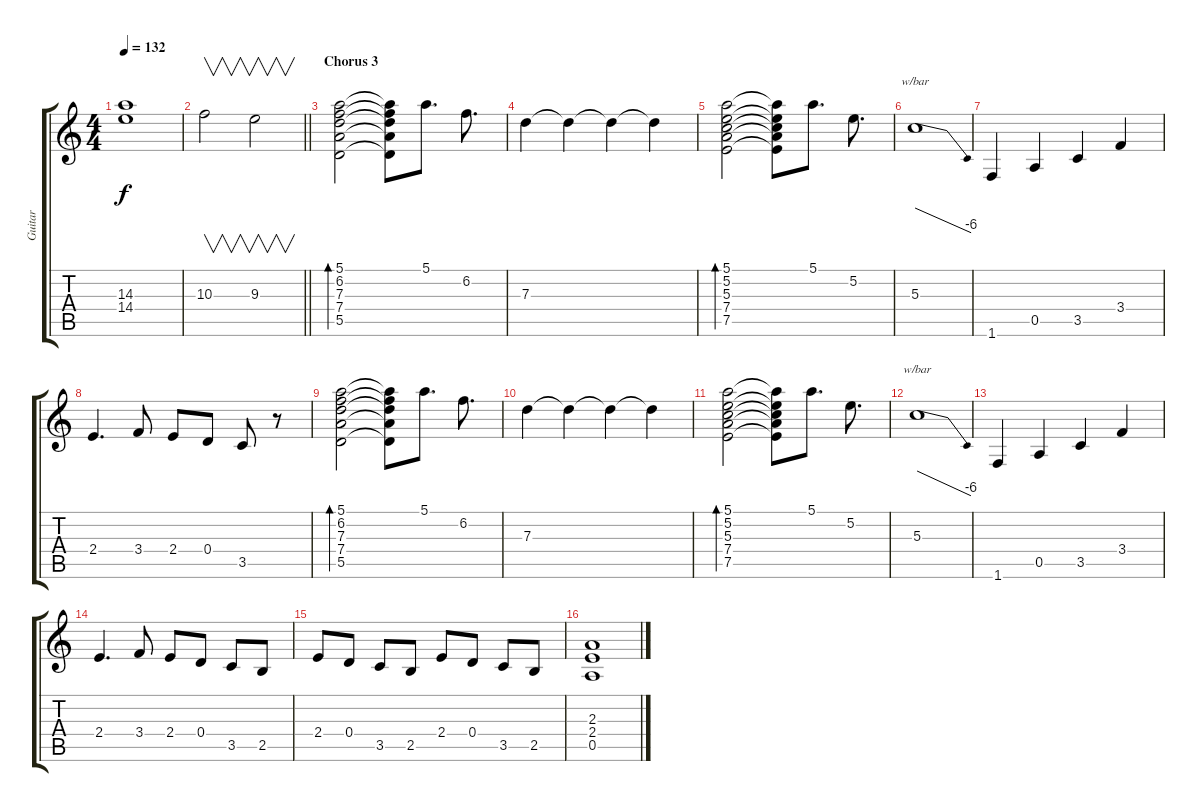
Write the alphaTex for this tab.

\track ("Guitar" "Guitar") {instrument overdrivenguitar}
\staff {score tabs}
\tuning (E4 B3 G3 D3 A2 E2) {hide}
\ts (4 4)
\tempo 132
\clef g2
\ks c
(14.3 14.4).1{dy f} |
\barLineRight lightlight
10.3.2{v} 9.3.2{v} |
\section ("" "Chorus 3")
(5.1 6.2 7.3 7.4 5.5).2{bd 240} (5.1{t} 6.2{t} 7.3{t} 7.4{t} 5.5{t}).8 5.1.8{d} 6.2.8{d} |
7.3.4 7.3{t}.4 7.3{t}.4 7.3{t}.4 |
(5.1 5.2 5.3 7.4 7.5).2{bd 240} (5.1{t} 5.2{t} 5.3{t} 7.4{t} 7.5{t}).8 5.1.8{d} 5.2.8{d} |
5.3.1{tbe (dive default 0 0 60 -24)} |
1.6.4 0.5.4 3.5.4 3.4.4 |
2.4.4{d} 3.4.8 2.4.8 0.4.8 3.5.8 r.8 |
(5.1 6.2 7.3 7.4 5.5).2{bd 240} (5.1{t} 6.2{t} 7.3{t} 7.4{t} 5.5{t}).8 5.1.8{d} 6.2.8{d} |
7.3.4 7.3{t}.4 7.3{t}.4 7.3{t}.4 |
(5.1 5.2 5.3 7.4 7.5).2{bd 240} (5.1{t} 5.2{t} 5.3{t} 7.4{t} 7.5{t}).8 5.1.8{d} 5.2.8{d} |
5.3.1{tbe (dive default 0 0 60 -24)} |
1.6.4 0.5.4 3.5.4 3.4.4 |
2.4.4{d} 3.4.8 2.4.8 0.4.8 3.5.8 2.5.8 |
2.4.8 0.4.8 3.5.8 2.5.8 2.4.8 0.4.8 3.5.8 2.5.8 |
(2.3 2.4 0.5).1
